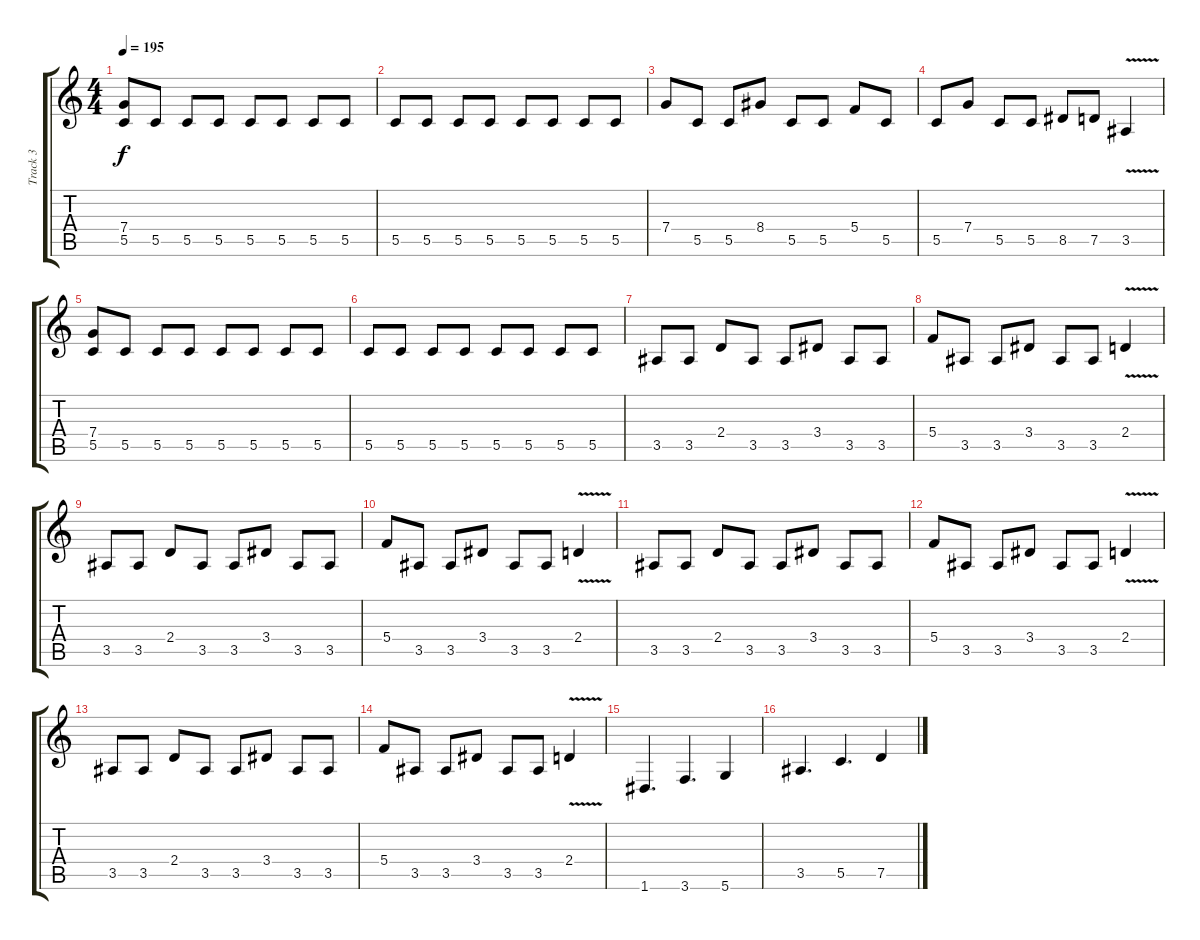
\track ("Track 3" "Track 3") {instrument overdrivenguitar}
\staff {score tabs}
\tuning (D4 A3 F3 C3 G2 D2) {hide}
\ts (4 4)
\tempo 195
\clef g2
\ks c
(7.4 5.5).8{dy f} 5.5.8 5.5.8 5.5.8 5.5.8 5.5.8 5.5.8 5.5.8 |
5.5.8 5.5.8 5.5.8 5.5.8 5.5.8 5.5.8 5.5.8 5.5.8 |
7.4.8 5.5.8 5.5.8 8.4.8 5.5.8 5.5.8 5.4.8 5.5.8 |
5.5.8 7.4.8 5.5.8 5.5.8 8.5.8 7.5.8 3.5{v}.4 |
(7.4 5.5).8 5.5.8 5.5.8 5.5.8 5.5.8 5.5.8 5.5.8 5.5.8 |
5.5.8 5.5.8 5.5.8 5.5.8 5.5.8 5.5.8 5.5.8 5.5.8 |
3.5.8 3.5.8 2.4.8 3.5.8 3.5.8 3.4.8 3.5.8 3.5.8 |
5.4.8 3.5.8 3.5.8 3.4.8 3.5.8 3.5.8 2.4{v}.4 |
3.5.8 3.5.8 2.4.8 3.5.8 3.5.8 3.4.8 3.5.8 3.5.8 |
5.4.8 3.5.8 3.5.8 3.4.8 3.5.8 3.5.8 2.4{v}.4 |
3.5.8 3.5.8 2.4.8 3.5.8 3.5.8 3.4.8 3.5.8 3.5.8 |
5.4.8 3.5.8 3.5.8 3.4.8 3.5.8 3.5.8 2.4{v}.4 |
3.5.8 3.5.8 2.4.8 3.5.8 3.5.8 3.4.8 3.5.8 3.5.8 |
5.4.8 3.5.8 3.5.8 3.4.8 3.5.8 3.5.8 2.4{v}.4 |
1.6.4{d} 3.6.4{d} 5.6.4 |
3.5.4{d} 5.5.4{d} 7.5.4
